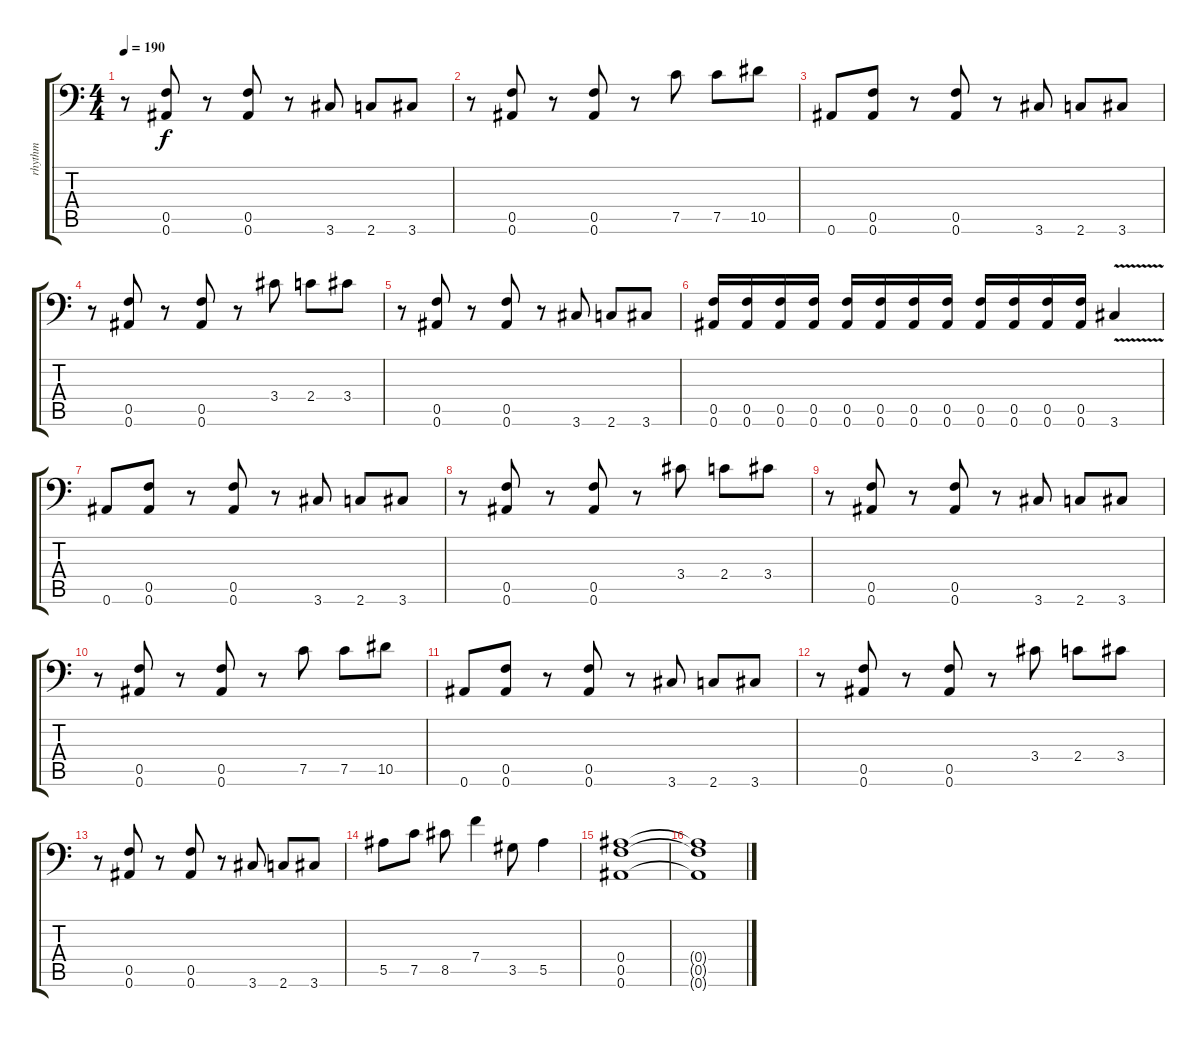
\track ("rhythm" "rhythm") {instrument distortionguitar}
\staff {score tabs}
\tuning (C4 G3 Eb3 Bb2 F2 Bb1) {hide}
\ts (4 4)
\tempo 190
\clef f4
\ks c
r.8{dy f} (0.5 0.6).8 r.8 (0.5 0.6).8 r.8 3.6.8 2.6.8 3.6.8 |
r.8 (0.5 0.6).8 r.8 (0.5 0.6).8 r.8 7.5.8 7.5.8 10.5.8 |
0.6.8 (0.5 0.6).8 r.8 (0.5 0.6).8 r.8 3.6.8 2.6.8 3.6.8 |
r.8 (0.5 0.6).8 r.8 (0.5 0.6).8 r.8 3.4.8 2.4.8 3.4.8 |
r.8 (0.5 0.6).8 r.8 (0.5 0.6).8 r.8 3.6.8 2.6.8 3.6.8 |
(0.5 0.6).16 (0.5 0.6).16 (0.5 0.6).16 (0.5 0.6).16 (0.5 0.6).16 (0.5 0.6).16 (0.5 0.6).16 (0.5 0.6).16 (0.5 0.6).16 (0.5 0.6).16 (0.5 0.6).16 (0.5 0.6).16 3.6{v}.4 |
0.6.8 (0.5 0.6).8 r.8 (0.5 0.6).8 r.8 3.6.8 2.6.8 3.6.8 |
r.8 (0.5 0.6).8 r.8 (0.5 0.6).8 r.8 3.4.8 2.4.8 3.4.8 |
r.8 (0.5 0.6).8 r.8 (0.5 0.6).8 r.8 3.6.8 2.6.8 3.6.8 |
r.8 (0.5 0.6).8 r.8 (0.5 0.6).8 r.8 7.5.8 7.5.8 10.5.8 |
0.6.8 (0.5 0.6).8 r.8 (0.5 0.6).8 r.8 3.6.8 2.6.8 3.6.8 |
r.8 (0.5 0.6).8 r.8 (0.5 0.6).8 r.8 3.4.8 2.4.8 3.4.8 |
r.8 (0.5 0.6).8 r.8 (0.5 0.6).8 r.8 3.6.8 2.6.8 3.6.8 |
5.5.8 7.5.8 8.5.8 7.4.4 3.5.8 5.5.4 |
(0.4 0.5 0.6).1 |
(0.4{t} 0.5{t} 0.6{t}).1
